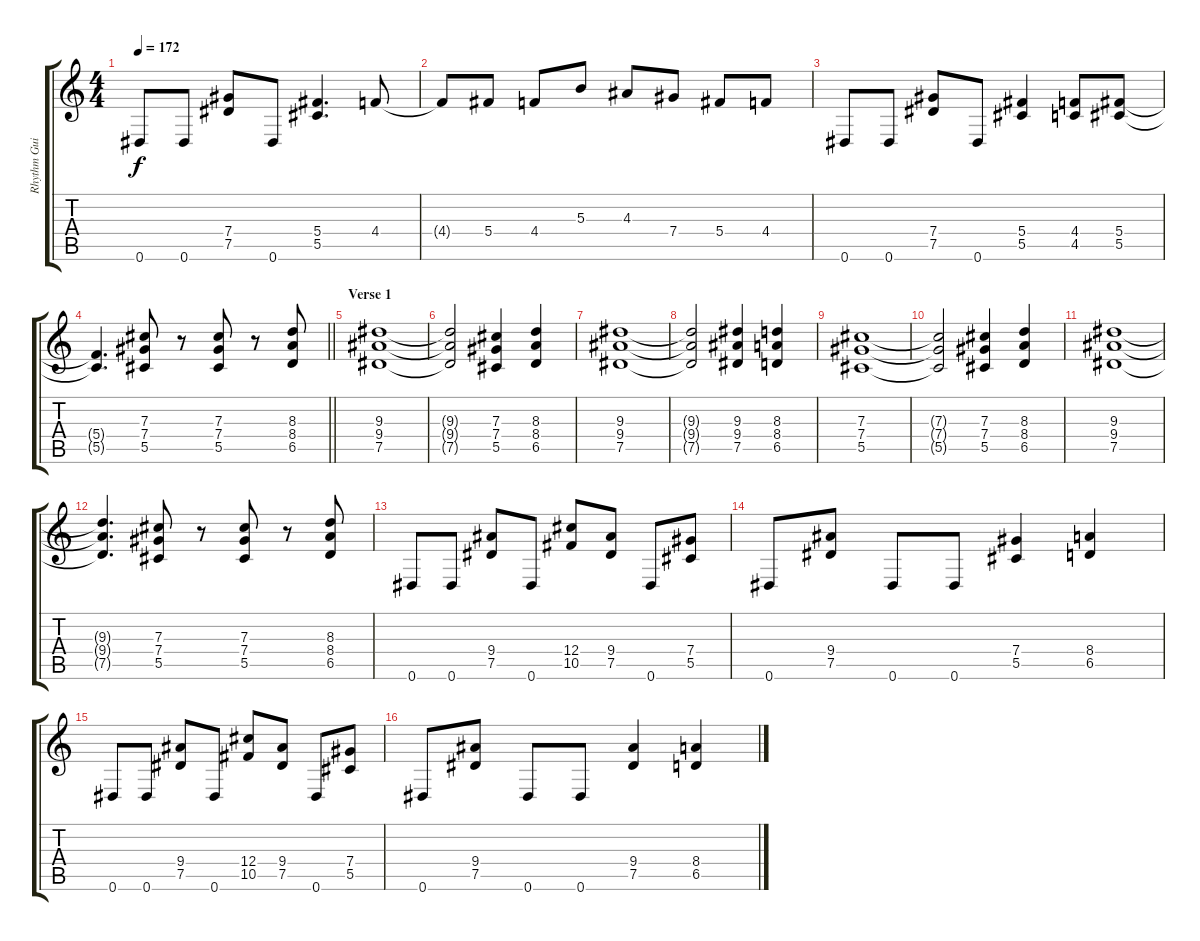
\track ("Rhythm Guitar 1: Hide" "Rhythm Gui") {instrument overdrivenguitar}
\staff {score tabs}
\tuning (Eb4 Bb3 Gb3 Db3 Ab2 Eb2) {hide}
\ts (4 4)
\tempo 172
\clef g2
\ks c
0.6.8{dy f} 0.6.8 (7.4 7.5).8 0.6.8 (5.4 5.5).4{d} 4.4.8 |
4.4{t}.8 5.4.8 4.4.8 5.3.8 4.3.8 7.4.8 5.4.8 4.4.8 |
0.6.8 0.6.8 (7.4 7.5).8 0.6.8 (5.4 5.5).4 (4.4 4.5).8 (5.4 5.5).8 |
\barLineRight lightlight
(5.4{t} 5.5{t}).4{d} (7.3 7.4 5.5).8 r.8 (7.3 7.4 5.5).8 r.8 (8.3 8.4 6.5).8 |
\section ("" "Verse 1")
(9.3 9.4 7.5).1 |
(9.3{t} 9.4{t} 7.5{t}).2 (7.3 7.4 5.5).4 (8.3 8.4 6.5).4 |
(9.3 9.4 7.5).1 |
(9.3{t} 9.4{t} 7.5{t}).2 (9.3 9.4 7.5).4 (8.3 8.4 6.5).4 |
(7.3 7.4 5.5).1 |
(7.3{t} 7.4{t} 5.5{t}).2 (7.3 7.4 5.5).4 (8.3 8.4 6.5).4 |
(9.3 9.4 7.5).1 |
(9.3{t} 9.4{t} 7.5{t}).4{d} (7.3 7.4 5.5).8 r.8 (7.3 7.4 5.5).8 r.8 (8.3 8.4 6.5).8 |
0.6.8 0.6.8 (9.4 7.5).8 0.6.8 (12.4 10.5).8 (9.4 7.5).8 0.6.8 (7.4 5.5).8 |
0.6.8 (9.4 7.5).8 0.6.8 0.6.8 (7.4 5.5).4 (8.4 6.5).4 |
0.6.8 0.6.8 (9.4 7.5).8 0.6.8 (12.4 10.5).8 (9.4 7.5).8 0.6.8 (7.4 5.5).8 |
0.6.8 (9.4 7.5).8 0.6.8 0.6.8 (9.4 7.5).4 (8.4 6.5).4
